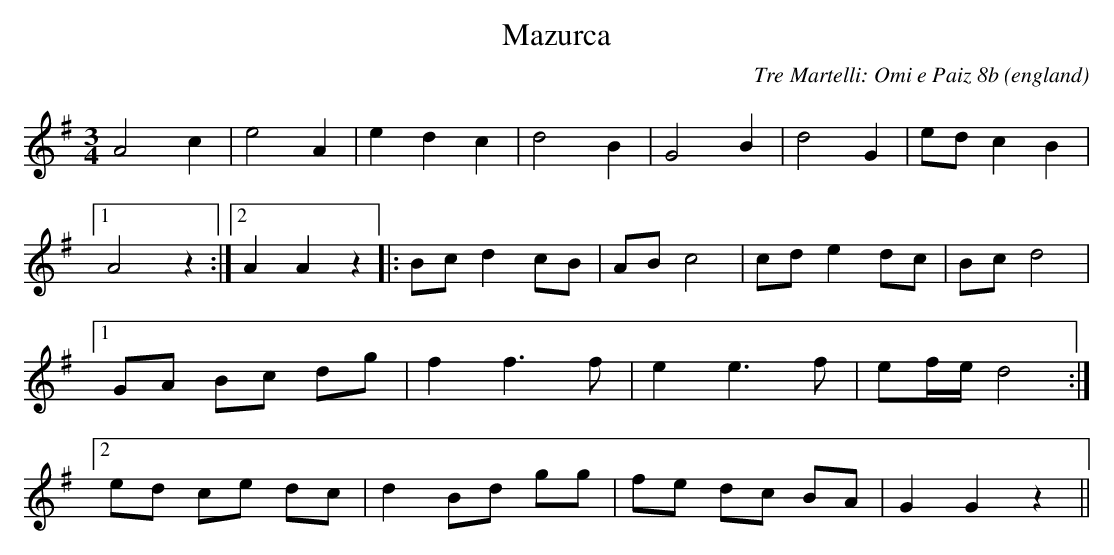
X:1
T:Mazurca
O:england
C:Tre Martelli: Omi e Paiz 8b
M:3/4
L:1/8
K:G
A4c2|e4A2|e2d2c2|d4B2|\
G4B2|d4G2|edc2B2|1 A4z2:|2 A2A2z2||\
|:Bc d2 cB|AB c4|cd e2 dc|Bc d4|1 GA Bc dg|\
f2f3f|e2e3f|ef/e/ d4:|2 ed ce dc |\
d2Bd gg|fe dc BA|G2G2z2||
